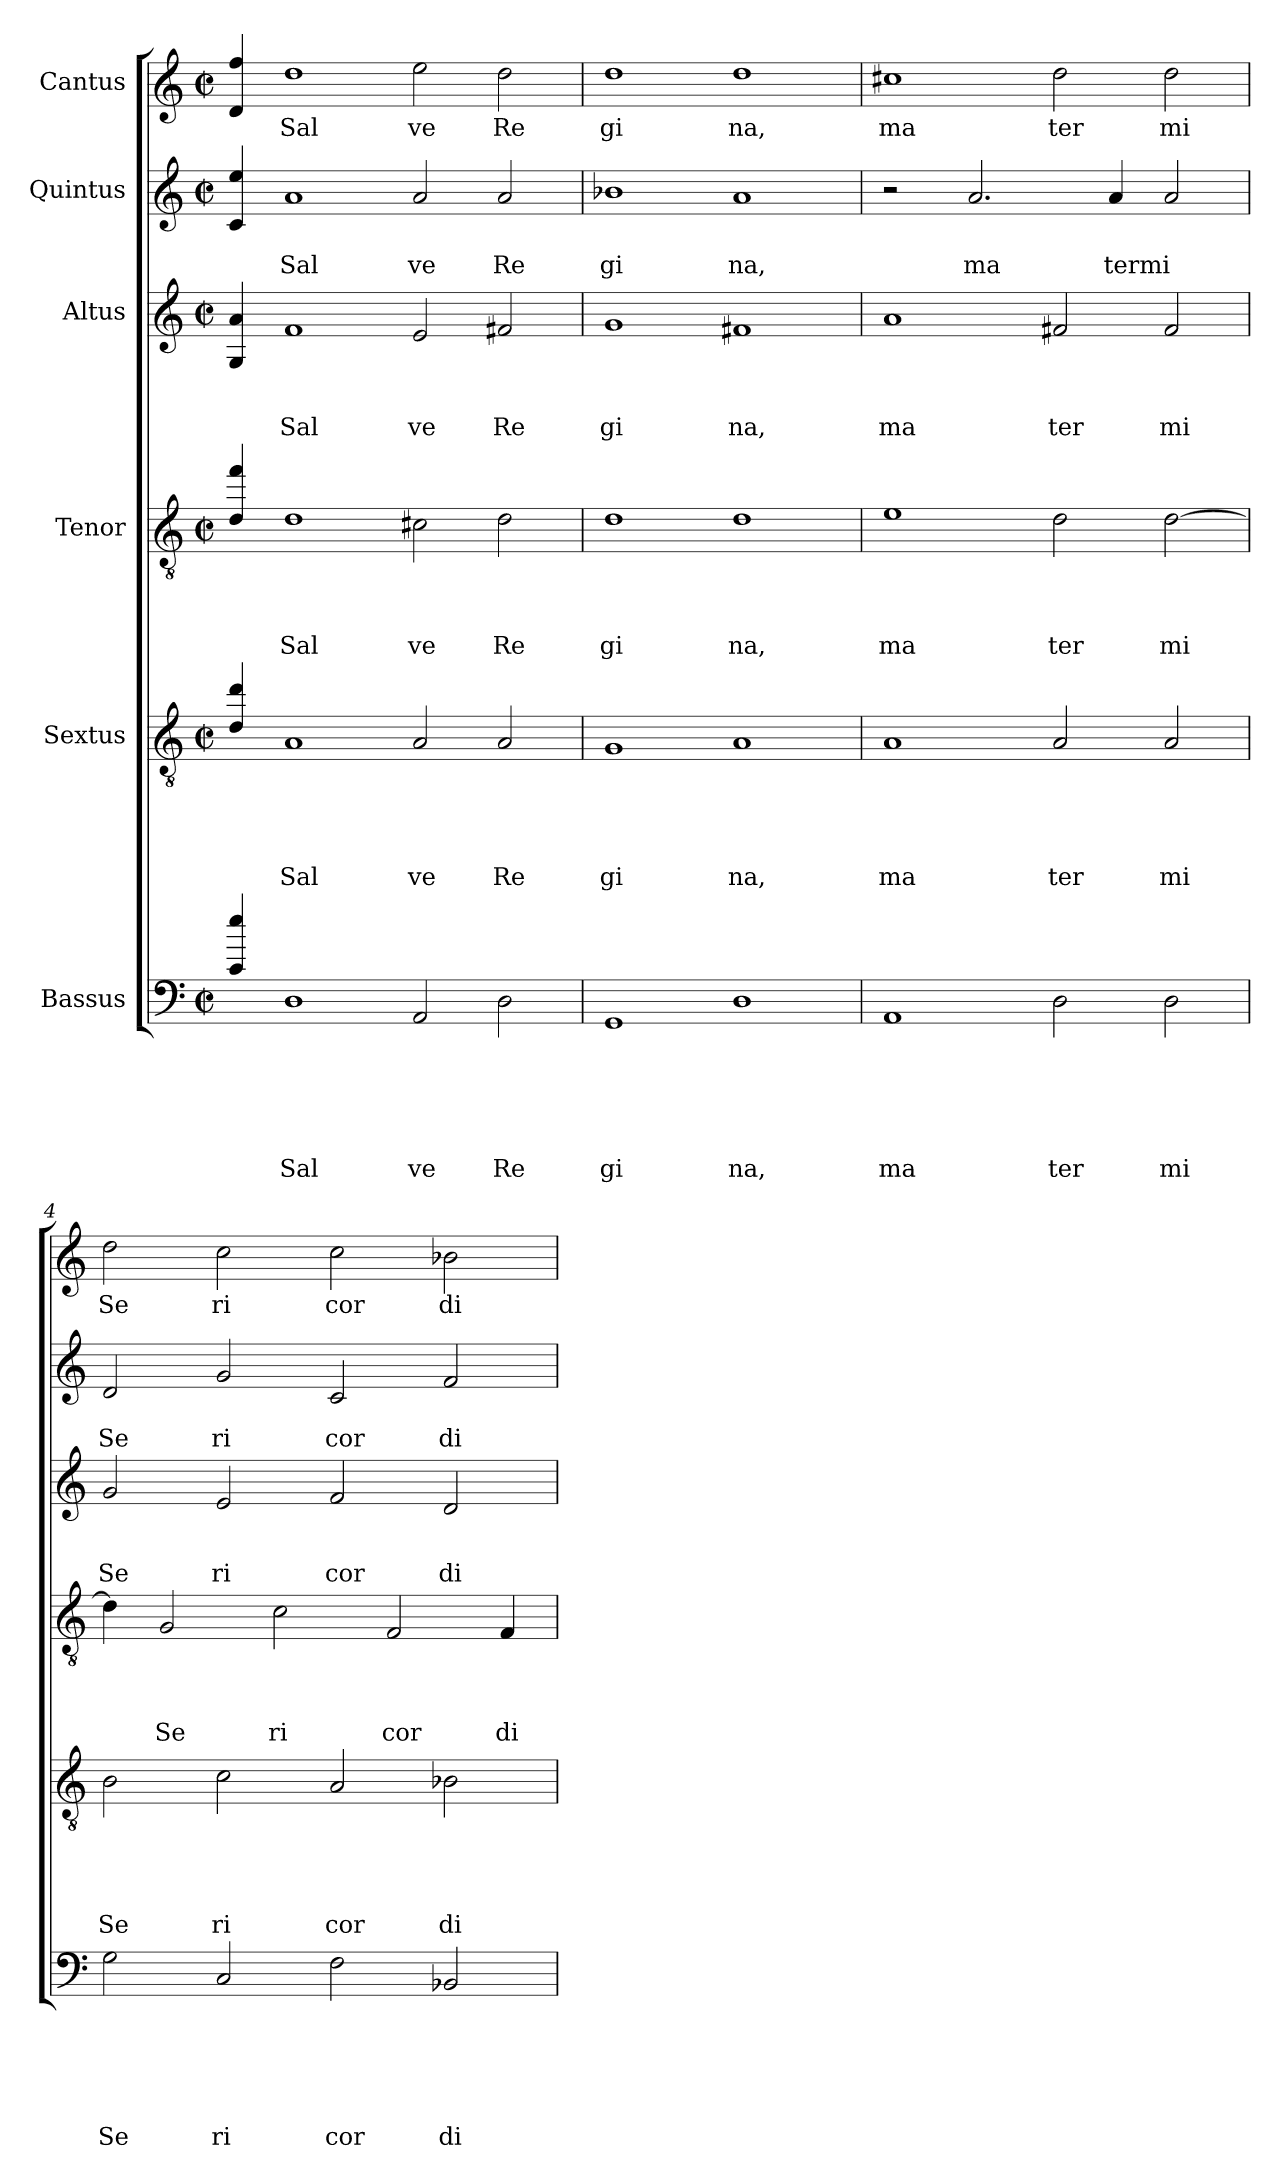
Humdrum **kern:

**kern	**text	**text	**text	**text	**text	**text	**kern	**text	**text	**text	**text	**text	**kern	**text	**text	**text	**text	**kern	**text	**text	**text	**kern	**text	**text	**kern	**text
*part6	*part6	*part6	*part6	*part6	*part6	*part6	*part5	*part5	*part5	*part5	*part5	*part5	*part4	*part4	*part4	*part4	*part4	*part3	*part3	*part3	*part3	*part2	*part2	*part2	*part1	*part1
*staff6	*staff6	*staff6	*staff6	*staff6	*staff6	*staff6	*staff5	*staff5	*staff5	*staff5	*staff5	*staff5	*staff4	*staff4	*staff4	*staff4	*staff4	*staff3	*staff3	*staff3	*staff3	*staff2	*staff2	*staff2	*staff1	*staff1
*I"Bassus	*	*	*	*	*	*	*I"Sextus	*	*	*	*	*	*I"Tenor	*	*	*	*	*I"Altus	*	*	*	*I"Quintus	*	*	*I"Cantus	*
*clefF4	*	*	*	*	*	*	*clefGv2	*	*	*	*	*	*clefGv2	*	*	*	*	*clefG2	*	*	*	*clefG2	*	*	*clefG2	*
*k[]	*	*	*	*	*	*	*k[]	*	*	*	*	*	*k[]	*	*	*	*	*k[]	*	*	*	*k[]	*	*	*k[]	*
*C:	*	*	*	*	*	*	*C:	*	*	*	*	*	*C:	*	*	*	*	*C:	*	*	*	*C:	*	*	*C:	*
*M2/2	*	*	*	*	*	*	*M2/2	*	*	*	*	*	*M2/2	*	*	*	*	*M2/2	*	*	*	*M2/2	*	*	*M2/2	*
*met(c|)	*	*	*	*	*	*	*met(c|)	*	*	*	*	*	*met(c|)	*	*	*	*	*met(c|)	*	*	*	*met(c|)	*	*	*met(c|)	*
=1	=1	=1	=1	=1	=1	=1	=1	=1	=1	=1	=1	=1	=1	=1	=1	=1	=1	=1	=1	=1	=1	=1	=1	=1	=1	=1
4c/ 4ee/	.	.	.	.	.	.	4d/ 4dd/	.	.	.	.	.	4d/ 4ff/	.	.	.	.	4G/ 4a/	.	.	.	4c/ 4ee/	.	.	4d/ 4ff/	.
!	!	!	!	!	!	!LO:LY:b	!	!	!	!	!	!LO:LY:b	!	!	!	!	!LO:LY:b	!	!	!	!LO:LY:b	!	!	!LO:LY:b	!	!LO:LY:b
1D	.	.	.	.	.	Sal	1A	.	.	.	.	Sal	1d	.	.	.	Sal	1f	.	.	Sal	1a	.	Sal	1dd	Sal
!	!	!	!	!	!	!LO:LY:b	!	!	!	!	!	!LO:LY:b	!	!	!	!	!LO:LY:b	!	!	!	!LO:LY:b	!	!	!LO:LY:b	!	!LO:LY:b
2AA/	.	.	.	.	.	ve	2A/	.	.	.	.	ve	2c#X\	.	.	.	ve	2e/	.	.	ve	2a/	.	ve	2ee\	ve
!	!	!	!	!	!	!LO:LY:b	!	!	!	!	!	!LO:LY:b	!	!	!	!	!LO:LY:b	!	!	!	!LO:LY:b	!	!	!LO:LY:b	!	!LO:LY:b
2D\	.	.	.	.	.	Re	2A/	.	.	.	.	Re	2d\	.	.	.	Re	2f#X/	.	.	Re	2a/	.	Re	2dd\	Re
=2	=2	=2	=2	=2	=2	=2	=2	=2	=2	=2	=2	=2	=2	=2	=2	=2	=2	=2	=2	=2	=2	=2	=2	=2	=2	=2
!	!	!	!	!	!	!LO:LY:b	!	!	!	!	!	!LO:LY:b	!	!	!	!	!LO:LY:b	!	!	!	!LO:LY:b	!	!	!LO:LY:b	!	!LO:LY:b
1GG	.	.	.	.	.	gi	1G	.	.	.	.	gi	1d	.	.	.	gi	1g	.	.	gi	1b-X	.	gi	1dd	gi
!	!	!	!	!	!	!LO:LY:b	!	!	!	!	!	!LO:LY:b	!	!	!	!	!LO:LY:b	!	!	!	!LO:LY:b	!	!	!LO:LY:b	!	!LO:LY:b
1D	.	.	.	.	.	na,	1A	.	.	.	.	na,	1d	.	.	.	na,	1f#X	.	.	na,	1a	.	na,	1dd	na,
=3	=3	=3	=3	=3	=3	=3	=3	=3	=3	=3	=3	=3	=3	=3	=3	=3	=3	=3	=3	=3	=3	=3	=3	=3	=3	=3
!	!	!	!	!	!	!LO:LY:b	!	!	!	!	!	!LO:LY:b	!	!	!	!	!LO:LY:b	!	!	!	!LO:LY:b	!	!	!	!	!LO:LY:b
1AA	.	.	.	.	.	ma	1A	.	.	.	.	ma	1e	.	.	.	ma	1a	.	.	ma	2r	.	.	1cc#X	ma
!	!	!	!	!	!	!	!	!	!	!	!	!	!	!	!	!	!	!	!	!	!	!	!	!LO:LY:b	!	!
.	.	.	.	.	.	.	.	.	.	.	.	.	.	.	.	.	.	.	.	.	.	2.a/	.	ma	.	.
!	!	!	!	!	!	!LO:LY:b	!	!	!	!	!	!LO:LY:b	!	!	!	!	!LO:LY:b	!	!	!	!LO:LY:b	!	!	!	!	!LO:LY:b
2D\	.	.	.	.	.	ter	2A/	.	.	.	.	ter	2d\	.	.	.	ter	2f#X/	.	.	ter	.	.	.	2dd\	ter
!	!	!	!	!	!	!	!	!	!	!	!	!	!	!	!	!	!	!	!	!	!	!	!	!LO:LY:b	!	!
.	.	.	.	.	.	.	.	.	.	.	.	.	.	.	.	.	.	.	.	.	.	4a/	.	termi	.	.
!	!	!	!	!	!	!LO:LY:b	!	!	!	!	!	!LO:LY:b	!	!	!	!	!LO:LY:b	!	!	!	!LO:LY:b	!	!	!	!	!LO:LY:b
2D\	.	.	.	.	.	mi	2A/	.	.	.	.	mi	[>2d\	.	.	.	mi	2f#/	.	.	mi	2a/	.	.	2dd\	mi
=4	=4	=4	=4	=4	=4	=4	=4	=4	=4	=4	=4	=4	=4	=4	=4	=4	=4	=4	=4	=4	=4	=4	=4	=4	=4	=4
!	!	!	!	!	!	!LO:LY:b	!	!	!	!	!	!LO:LY:b	!	!	!	!	!	!	!	!	!LO:LY:b	!	!	!LO:LY:b	!	!LO:LY:b
2G\	.	.	.	.	.	Se	2B\	.	.	.	.	Se	4d\]	.	.	.	.	2g/	.	.	Se	2d/	.	Se	2dd\	Se
!	!	!	!	!	!	!	!	!	!	!	!	!	!	!	!	!	!LO:LY:b	!	!	!	!	!	!	!	!	!
.	.	.	.	.	.	.	.	.	.	.	.	.	2G/	.	.	.	Se	.	.	.	.	.	.	.	.	.
!	!	!	!	!	!	!LO:LY:b	!	!	!	!	!	!LO:LY:b	!	!	!	!	!	!	!	!	!LO:LY:b	!	!	!LO:LY:b	!	!LO:LY:b
2C/	.	.	.	.	.	ri	2c\	.	.	.	.	ri	.	.	.	.	.	2e/	.	.	ri	2g/	.	ri	2cc\	ri
!	!	!	!	!	!	!	!	!	!	!	!	!	!	!	!	!	!LO:LY:b	!	!	!	!	!	!	!	!	!
.	.	.	.	.	.	.	.	.	.	.	.	.	2c\	.	.	.	ri	.	.	.	.	.	.	.	.	.
!	!	!	!	!	!	!LO:LY:b	!	!	!	!	!	!LO:LY:b	!	!	!	!	!	!	!	!	!LO:LY:b	!	!	!LO:LY:b	!	!LO:LY:b
2F\	.	.	.	.	.	cor	2A/	.	.	.	.	cor	.	.	.	.	.	2f/	.	.	cor	2c/	.	cor	2cc\	cor
!	!	!	!	!	!	!	!	!	!	!	!	!	!	!	!	!	!LO:LY:b	!	!	!	!	!	!	!	!	!
.	.	.	.	.	.	.	.	.	.	.	.	.	2F/	.	.	.	cor	.	.	.	.	.	.	.	.	.
!	!	!	!	!	!	!LO:LY:b	!	!	!	!	!	!LO:LY:b	!	!	!	!	!	!	!	!	!LO:LY:b	!	!	!LO:LY:b	!	!LO:LY:b
2BB-X/	.	.	.	.	.	di	2B-X\	.	.	.	.	di	.	.	.	.	.	2d/	.	.	di	2f/	.	di	2b-X\	di
!	!	!	!	!	!	!	!	!	!	!	!	!	!	!	!	!	!LO:LY:b	!	!	!	!	!	!	!	!	!
.	.	.	.	.	.	.	.	.	.	.	.	.	4F/	.	.	.	di	.	.	.	.	.	.	.	.	.
=	=	=	=	=	=	=	=	=	=	=	=	=	=	=	=	=	=	=	=	=	=	=	=	=	=	=
*-	*-	*-	*-	*-	*-	*-	*-	*-	*-	*-	*-	*-	*-	*-	*-	*-	*-	*-	*-	*-	*-	*-	*-	*-	*-	*-
